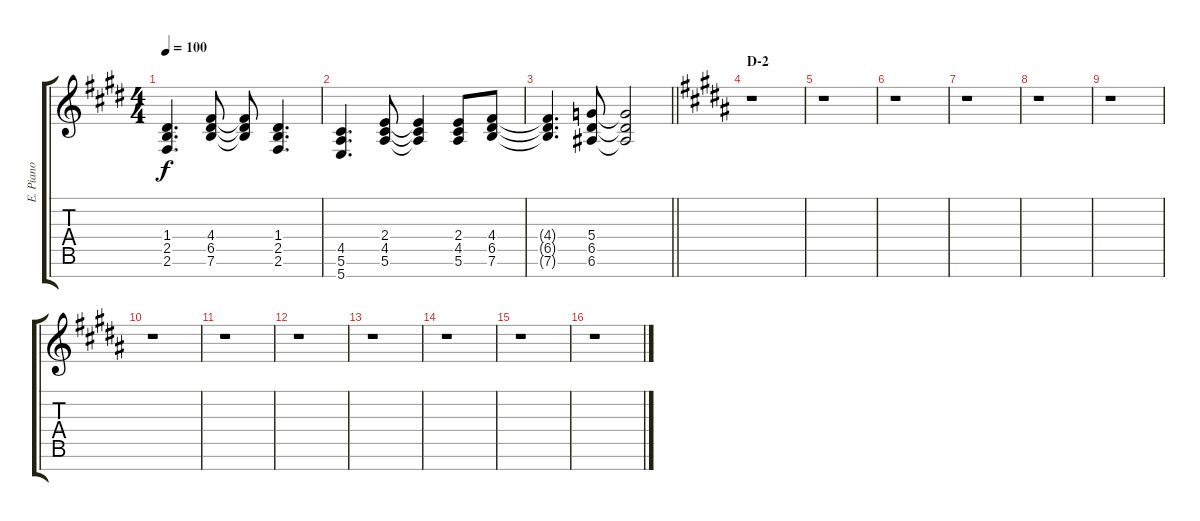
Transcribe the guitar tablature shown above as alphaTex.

\track ("E. Piano" "E. Piano") {instrument electricgrandpiano}
\staff {score tabs}
\tuning (E5 B4 G4 D4 A3 E3 B2) {hide}
\ts (4 4)
\tempo 100
\clef g2
\ks e
(1.4{t} 2.5{t} 2.6{t}).4{d dy f} (4.4 6.5 7.6).8 (4.4{t} 6.5{t} 7.6{t}).8 (1.4 2.5 2.6).4{d} |
(4.5 5.6 5.7).4{d} (2.4 4.5 5.6).8 (2.4{t} 4.5{t} 5.6{t}).4 (2.4 4.5 5.6).8 (4.4 6.5 7.6).8 |
\barLineRight lightlight
(4.4{t} 6.5{t} 7.6{t}).4{d} (5.4 6.5 6.6).8 (5.4{t} 6.5{t} 6.6{t}).2 |
\section ("" "D-2")
\ks b
r.1 |
r.1 |
r.1 |
r.1 |
r.1 |
r.1 |
r.1 |
r.1 |
r.1 |
r.1 |
r.1 |
r.1 |
r.1
